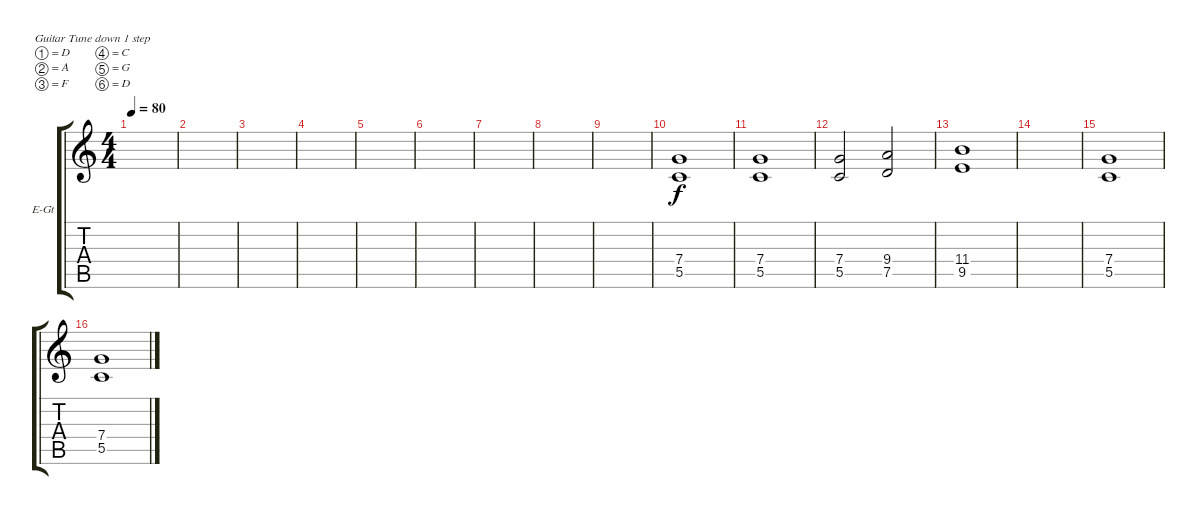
\defaultSystemsLayout 4
\bracketExtendMode groupsimilarinstruments
\firstSystemTrackNameOrientation horizontal
\otherSystemsTrackNameOrientation horizontal
\track ("Extra Guitar #1" "E-Gt") {instrument distortionguitar}
\staff {score tabs}
\tuning (D4 A3 F3 C3 G2 D2)
\ts (4 4)
\tempo 80
\clef g2
\ks c
|
|
|
|
|
|
|
|
|
(5.5 7.4).1 |
(5.5 7.4).1 |
(5.5 7.4).2 (7.5 9.4).2 |
(9.5 11.4).1 |
|
(5.5 7.4).1 |
(5.5 7.4).1
